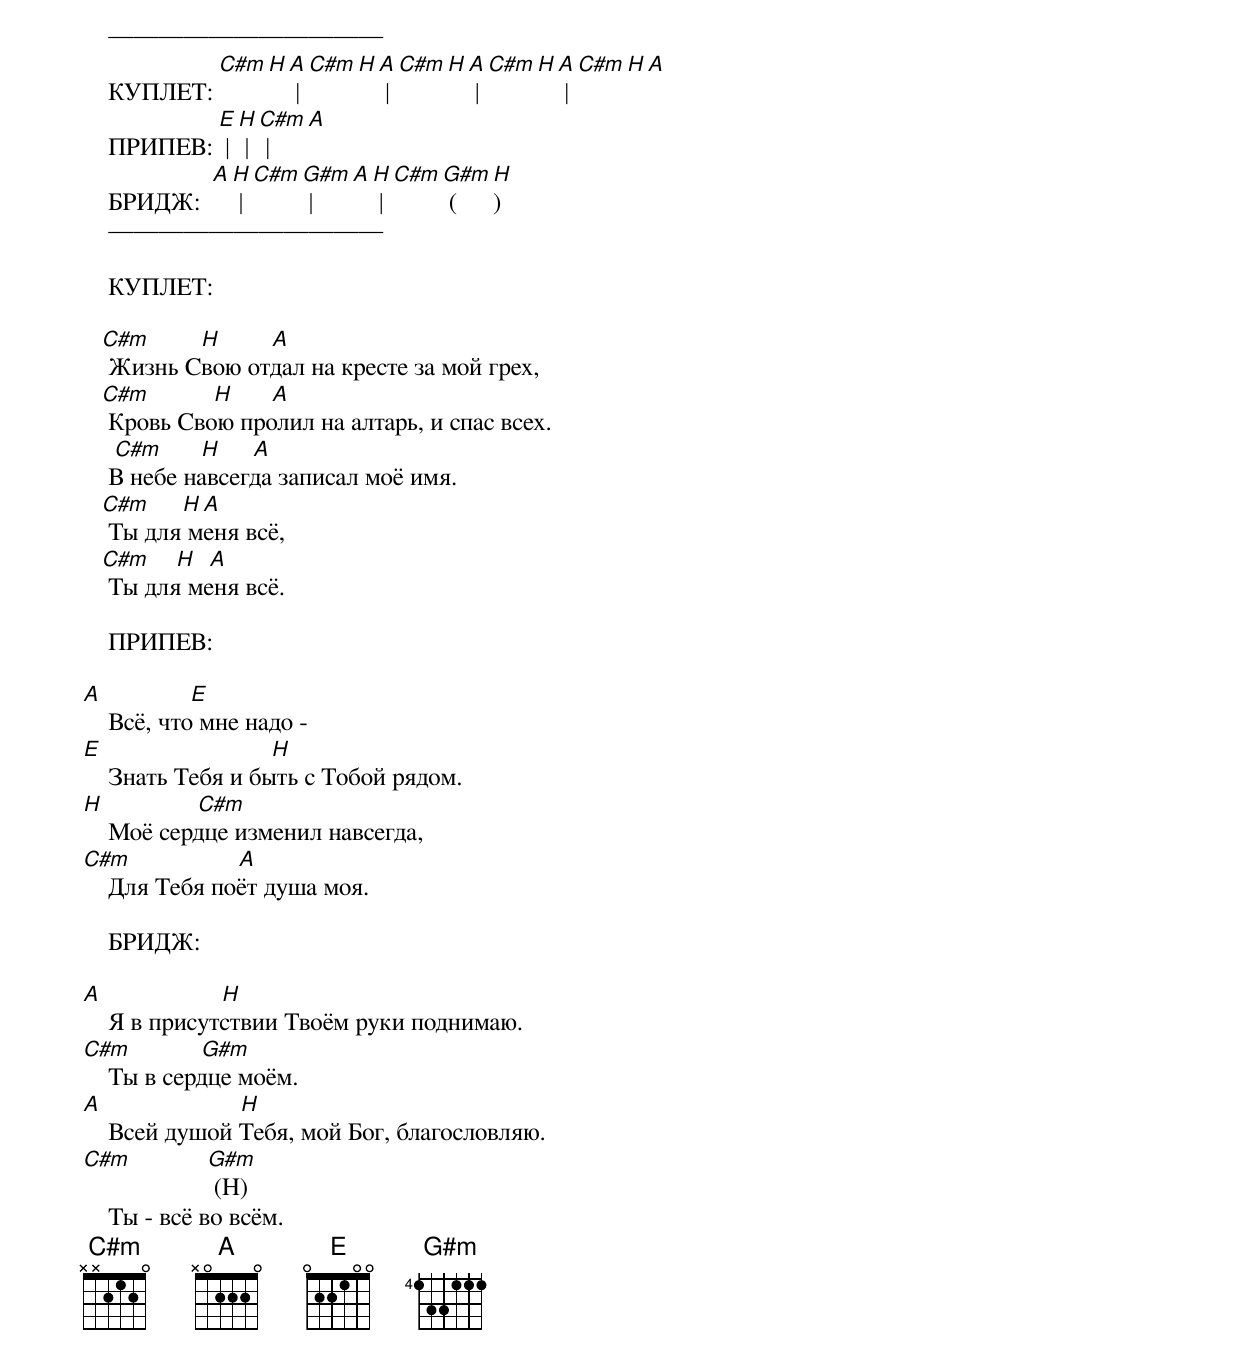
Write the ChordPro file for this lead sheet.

    ───────────
    КУПЛЕТ: [C#m][H][A] | [C#m][H][A] | [C#m][H][A] | [C#m][H][A] | [C#m][H][A]
    ПРИПЕВ: [E] | [H] | [C#m] | [A]
    БРИДЖ:  [A][H] | [C#m][G#m] | [A][H] | [C#m][G#m] ([H])
    ───────────

    КУПЛЕТ:

   [C#m]        [H]        [A]
    Жизнь Свою отдал на кресте за мой грех,
   [C#m]          [H]      [A]
    Кровь Свою пролил на алтарь, и спас всех.
     [C#m]      [H]     [A]
    В небе навсегда записал моё имя.
   [C#m]     [H][A]
    Ты для меня всё,
   [C#m]    [H]  [A]
    Ты для меня всё.

    ПРИПЕВ:

[A]              [E]
    Всё, что мне надо -
[E]                           [H]
    Знать Тебя и быть с Тобой рядом.
[H]               [C#m]
    Моё сердце изменил навсегда,
[C#m]                 [A]
    Для Тебя поёт душа моя.

    БРИДЖ:

[A]                   [H]
    Я в присутствии Твоём руки поднимаю.
[C#m]           [G#m]
    Ты в сердце моём.
[A]                      [H]
    Всей душой Тебя, мой Бог, благословляю.
[C#m]            [G#m] (H)
    Ты - всё во всём.
